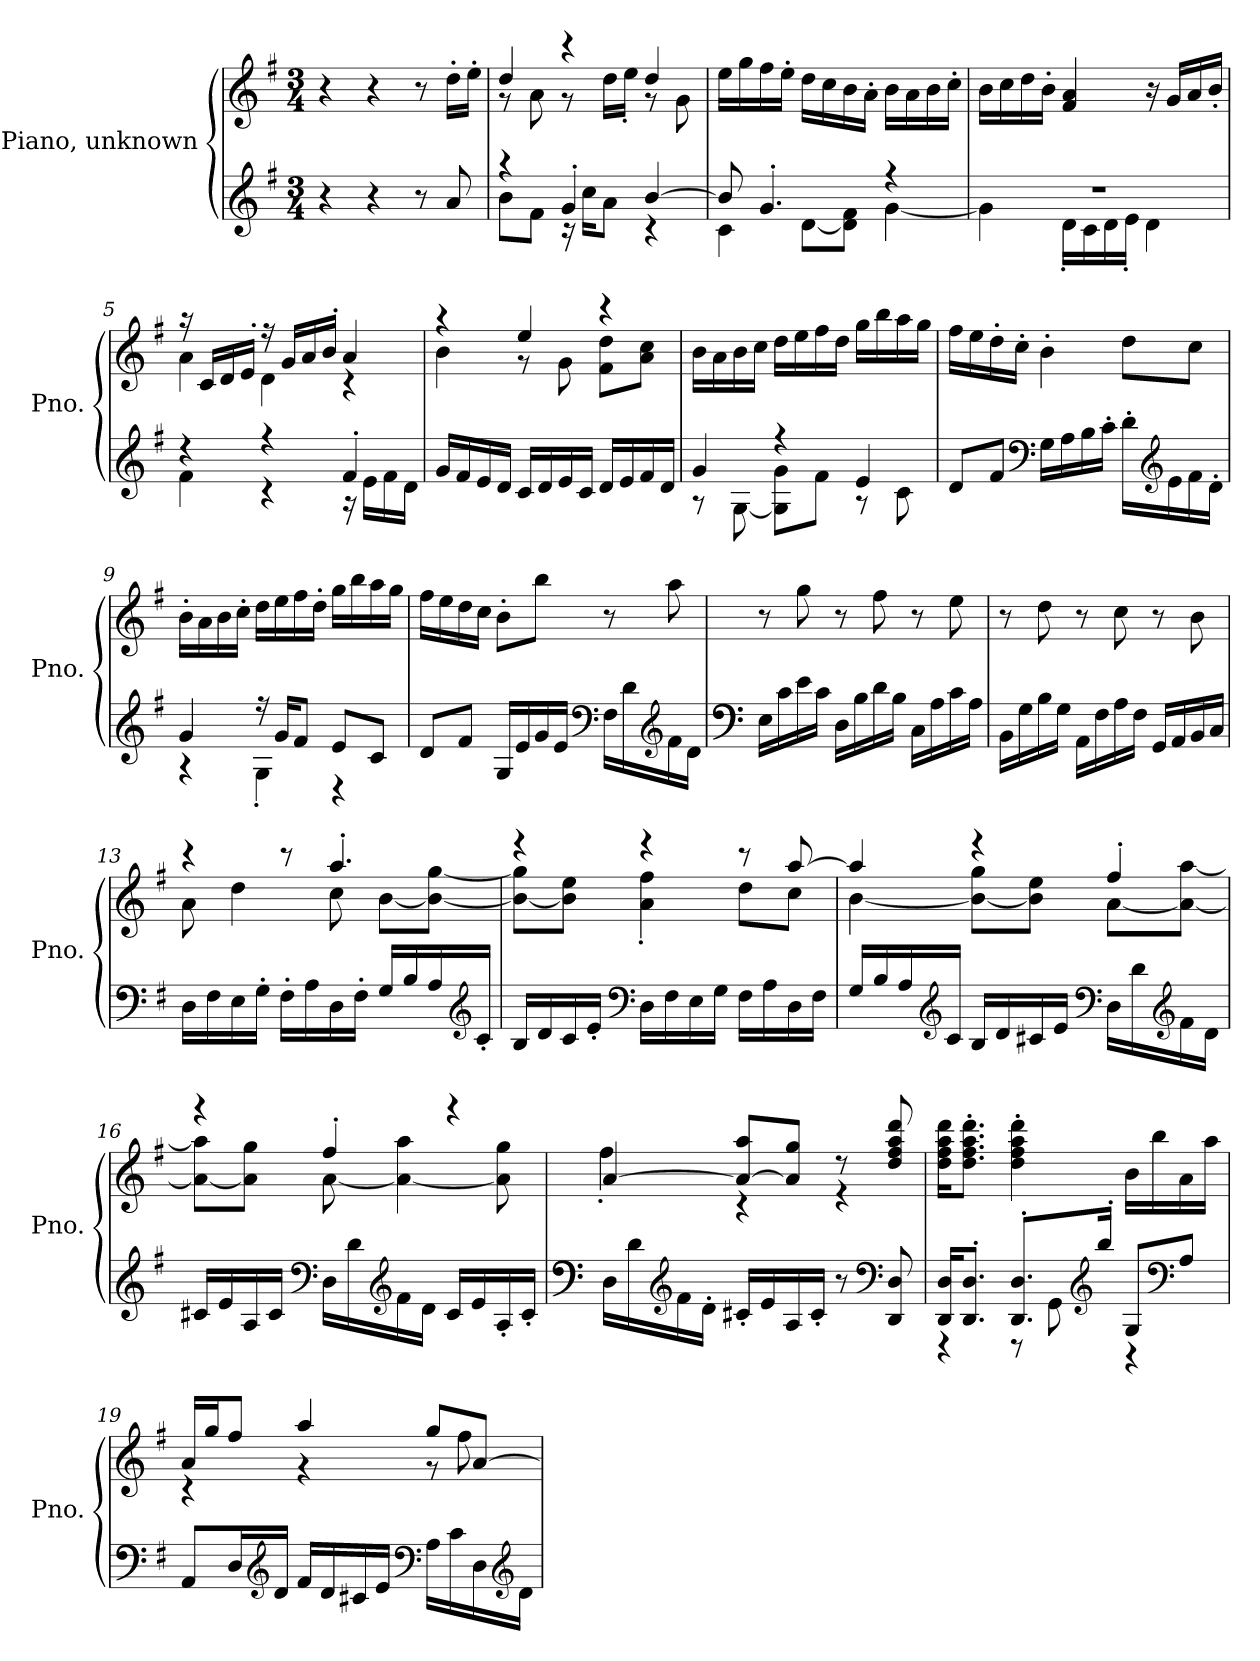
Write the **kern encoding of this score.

**kern	**kern
*part1	*part1
*staff2	*staff1
*I"Piano, unknown	*
*I'Pno.	*
*clefG2	*clefG2
*k[f#]	*k[f#]
*M3/4	*M3/4
*MM125	*MM125
=1	=1
4r	4r
4r	4r
8r	8r
8a/	16dd'\LL
.	16ee'\JJ
=2	=2
*^	*^
4r	8b\L	4dd/	8r
.	8f#\J	.	8a\
4g'/	16r	4r	8r
.	16cc\KL	.	.
.	8a\J	.	16dd\LL
.	.	.	16ee'\JJ
[4b/	4r	4dd/	8r
.	.	.	8g\
*	*	*v	*v
=3	=3	=3
8b/]	4c\	16ee\LL
.	.	16gg\
4.g'/	.	16ff#\
.	.	16ee'\JJ
.	[8d\L	16dd\LL
.	.	16cc\
.	8d\] 8f#\J	16b\
.	.	16a'\JJ
4r	[4g\	16b\LL
.	.	16a\
.	.	16b\
.	.	16cc'\JJ
=4	=4	=4
2.r	4g\]	16b\LL
.	.	16cc\
.	.	16dd\
.	.	16b'\JJ
.	16d'\LL	4f#/ 4a/
.	16c\	.
.	16d\	.
.	16e'\JJ	.
.	4d\	16r
.	.	16g/LL
.	.	16a/
.	.	16b'/JJ
!!LO:LB:g=z
=5	=5	=5
*	*	*^
4r	4f#\	16r	4a\
.	.	16c/LL	.
.	.	16d/	.
.	.	16e'/JJ	.
4r	4r	16r	4d\
.	.	16g/LL	.
.	.	16a/	.
.	.	16b'/JJ	.
4f#'/	16r	4a/	4r
.	16e\LL	.	.
.	16f#\	.	.
.	16d\JJ	.	.
*v	*v	*	*
=6	=6	=6
16g/LL	4r	4b\
16f#/	.	.
16e/	.	.
16d/JJ	.	.
16c/LL	4ee/	8r
16d/	.	.
16e/	.	8g\
16c/JJ	.	.
16d/LL	4r	8f#\ 8dd\L
16e/	.	.
16f#/	.	8a\ 8cc\J
16d/JJ	.	.
*	*v	*v
=7	=7
*^	*
4g/	8r	16b\LL
.	.	16a\
.	[8G\	16b\
.	.	16cc\JJ
4r	8G\] 8g\L	16dd\LL
.	.	16ee\
.	8f#\J	16ff#\
.	.	16dd\JJ
4e/	8r	16gg\LL
.	.	16bb\
.	8c\	16aa\
.	.	16gg\JJ
*v	*v	*
!!LO:LB:g=z
=8	=8
8d/L	16ff#\LL
.	16ee\
8f#/J	16dd'\
.	16cc'\JJ
*clefF4	*
16G\LL	4b'\
16A\	.
16B\	.
16c'\JJ	.
16d'\LL	8dd\L
*clefG2	*
16e\	.
16f#\	8cc\J
16d'\JJ	.
=9	=9
*^	*
4g/	4r	16b'\LL
.	.	16a\
.	.	16b\
.	.	16cc'\JJ
16r	4G'\	16dd\LL
16g/KL	.	16ee\
8f#/J	.	16ff#\
.	.	16dd'\JJ
8e/L	4r	16gg\LL
.	.	16bb\
8c/J	.	16aa\
.	.	16gg\JJ
*v	*v	*
=10	=10
8d/L	16ff#\LL
.	16ee\
8f#/J	16dd\
.	16cc\JJ
16G/LL	8b'\L
16e/	.
16g/	8bb\J
16e/JJ	.
*clefF4	*
16F#\LL	8r
16d\	.
*clefG2	*
16f#\	8aa\
16d\JJ	.
!!LO:LB:g=z
=11	=11
*clefF4	*
16E\LL	8r
16c\	.
16e\	8gg\
16c\JJ	.
16D\LL	8r
16B\	.
16d\	8ff#\
16B\JJ	.
16C\LL	8r
16A\	.
16c\	8ee\
16A\JJ	.
=12	=12
16BB\LL	8r
16G\	.
16B\	8dd\
16G\JJ	.
16AA\LL	8r
16F#\	.
16A\	8cc\
16F#\JJ	.
16GG/LL	8r
16AA/	.
16BB/	8b\
16C/JJ	.
=13	=13
*	*^
16D\LL	4r	8a\
16F#\	.	.
16E\	.	4dd\
16G'\JJ	.	.
16F#'\LL	8r	.
16A\	.	.
16D\	4.aa'/	8cc\
16F#'\JJ	.	.
16G/LL	.	[8b\L
16B/	.	.
16A/	.	8b\_ [8gg\J
*clefG2	*	*
16c'/JJ	.	.
!!LO:LB:g=z	!!
=14	=14	=14
16B/LL	4r	8b\_ 8gg\]L
16d/	.	.
16c/	.	8b\] 8ee\J
16e'/JJ	.	.
*clefF4	*	*
16D\LL	4r	4a\' 4ff#\'
16F#\	.	.
16E\	.	.
16G\JJ	.	.
16F#\LL	8r	8dd\L
16A\	.	.
16D\	[8aa/	8cc\J
16F#\JJ	.	.
=15	=15	=15
16G/LL	4aa/]	[4b\
16B/	.	.
16A/	.	.
*clefG2	*	*
16c/JJ	.	.
16B/LL	4r	8b\_ 8gg\L
16d/	.	.
16c#X/	.	8b\] 8ee\J
16e/JJ	.	.
*clefF4	*	*
16D\LL	4ff#'/	[8a\L
16d\	.	.
*clefG2	*	*
16f#\	.	8a\_ [8aa\J
16d\JJ	.	.
!!LO:LB:g=z	!!
=16	=16	=16
16c#X/LL	4r	8a\_ 8aa\]L
16e/	.	.
16A/	.	8a\] 8gg\J
16c#/JJ	.	.
*clefF4	*	*
16D\LL	4ff#'/	[8a\
16d\	.	.
*clefG2	*	*
16f#\	.	4a\_ 4aa\
16d\JJ	.	.
16c#/LL	4r	.
16e/	.	.
16A'/	.	8a\] 8gg\
16c#'/JJ	.	.
=17	=17	=17
*clefF4	*	*
16D\LL	[4a/	4ff#'\
16d\	.	.
*clefG2	*	*
16f#\	.	.
16d'\JJ	.	.
16c#X'/LL	8a/_ 8aa/L	4r
16e/	.	.
16A/	8a/] 8gg/J	.
16c#'/JJ	.	.
8r	8r	4r
*clefF4	*	*
8DD/ 8D/	8dd/ 8ff#/ 8aa/ 8ddd/	.
*	*v	*v
!!LO:PB:g=z
=18	=18
*^	*
16DD/ 16D/KL	4r	16dd\ 16ff#\ 16aa\ 16ddd\KL
8.DD/' 8.D/'J	.	8.dd\' 8.ff#\' 8.aa\' 8.ddd\'J
8.DD/' 8.D/'L	8r	4dd\' 4ff#\' 4aa\' 4ddd\'
.	8GG\	.
*clefG2	*	*
16bb'/Jk	.	.
8G/L	4r	16b\LL
.	.	16bb\
*clefF4	*	*
8A/J	.	16a\
.	.	16aa\JJ
*v	*v	*
=19	=19
*	*^
8AA/L	16a/LL	4r
.	16gg/J	.
16D/L	8ff#/J	.
*clefG2	*	*
16d/JJ	.	.
16f#/LL	4aa/	4r
16d/	.	.
16c#X/	.	.
16e/JJ	.	.
*clefF4	*	*
16A\LL	8gg/L	8r
16c#\	.	.
16D\	[8a/J	8ff#\
*clefG2	*	*
16d\JJ	.	.
*	*v	*v
=	=
*-	*-
